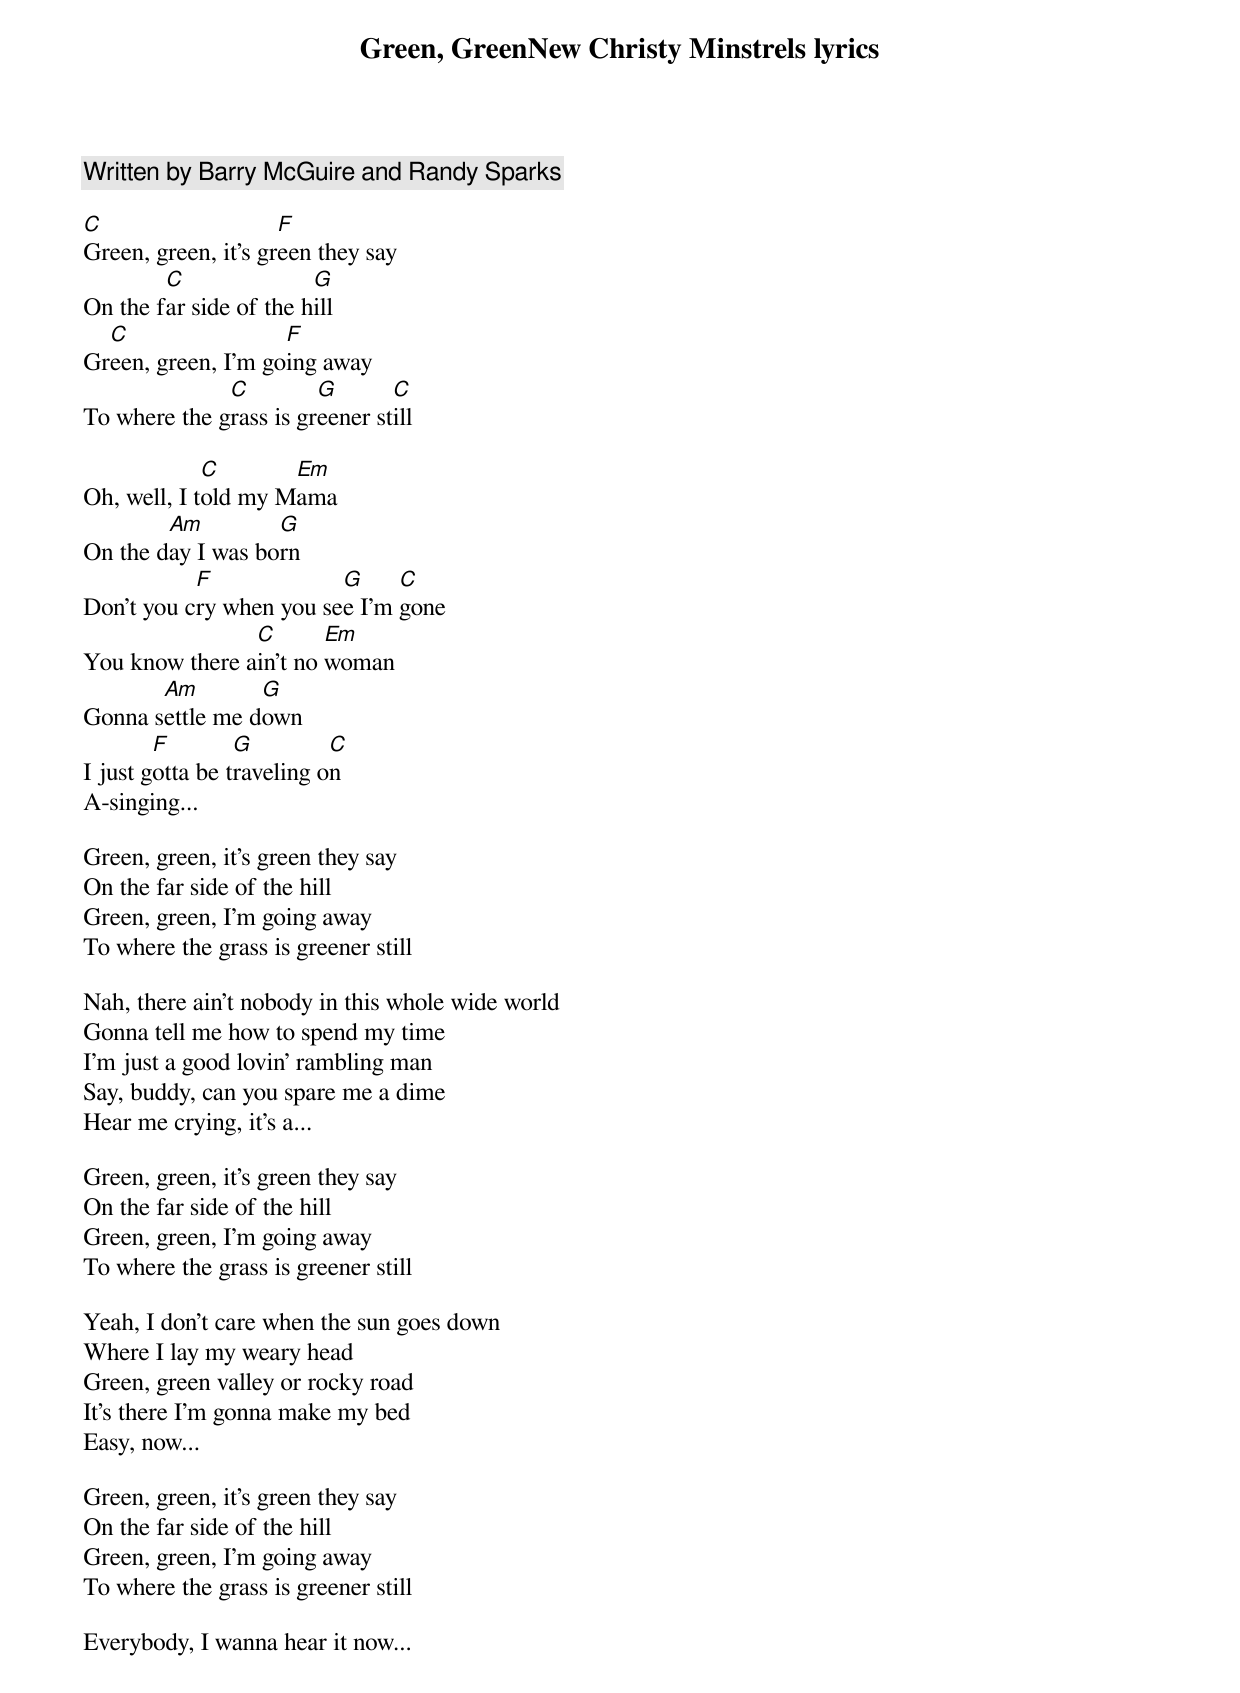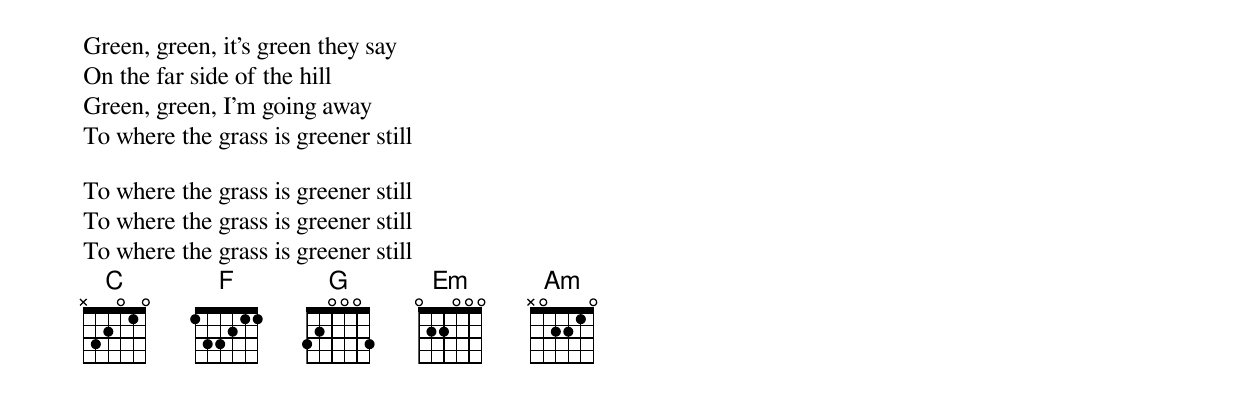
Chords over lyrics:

Green, GreenNew Christy Minstrels lyrics

[Written by Barry McGuire and Randy Sparks]

C                    F
Green, green, it's green they say
        C               G
On the far side of the hill
  C                 F
Green, green, I'm going away
              C         G       C
To where the grass is greener still

             C       Em
Oh, well, I told my Mama
        Am         G
On the day I was born
           F             G     C
Don't you cry when you see I'm gone
                C       Em
You know there ain't no woman
       Am        G
Gonna settle me down
        F        G         C
I just gotta be traveling on
A-singing...

Green, green, it's green they say
On the far side of the hill
Green, green, I'm going away
To where the grass is greener still

Nah, there ain't nobody in this whole wide world
Gonna tell me how to spend my time
I'm just a good lovin' rambling man
Say, buddy, can you spare me a dime
Hear me crying, it's a...

Green, green, it's green they say
On the far side of the hill
Green, green, I'm going away
To where the grass is greener still

Yeah, I don't care when the sun goes down
Where I lay my weary head
Green, green valley or rocky road
It's there I'm gonna make my bed
Easy, now...

Green, green, it's green they say
On the far side of the hill
Green, green, I'm going away
To where the grass is greener still

Everybody, I wanna hear it now...

Green, green, it's green they say
On the far side of the hill
Green, green, I'm going away
To where the grass is greener still

To where the grass is greener still
To where the grass is greener still
To where the grass is greener still
